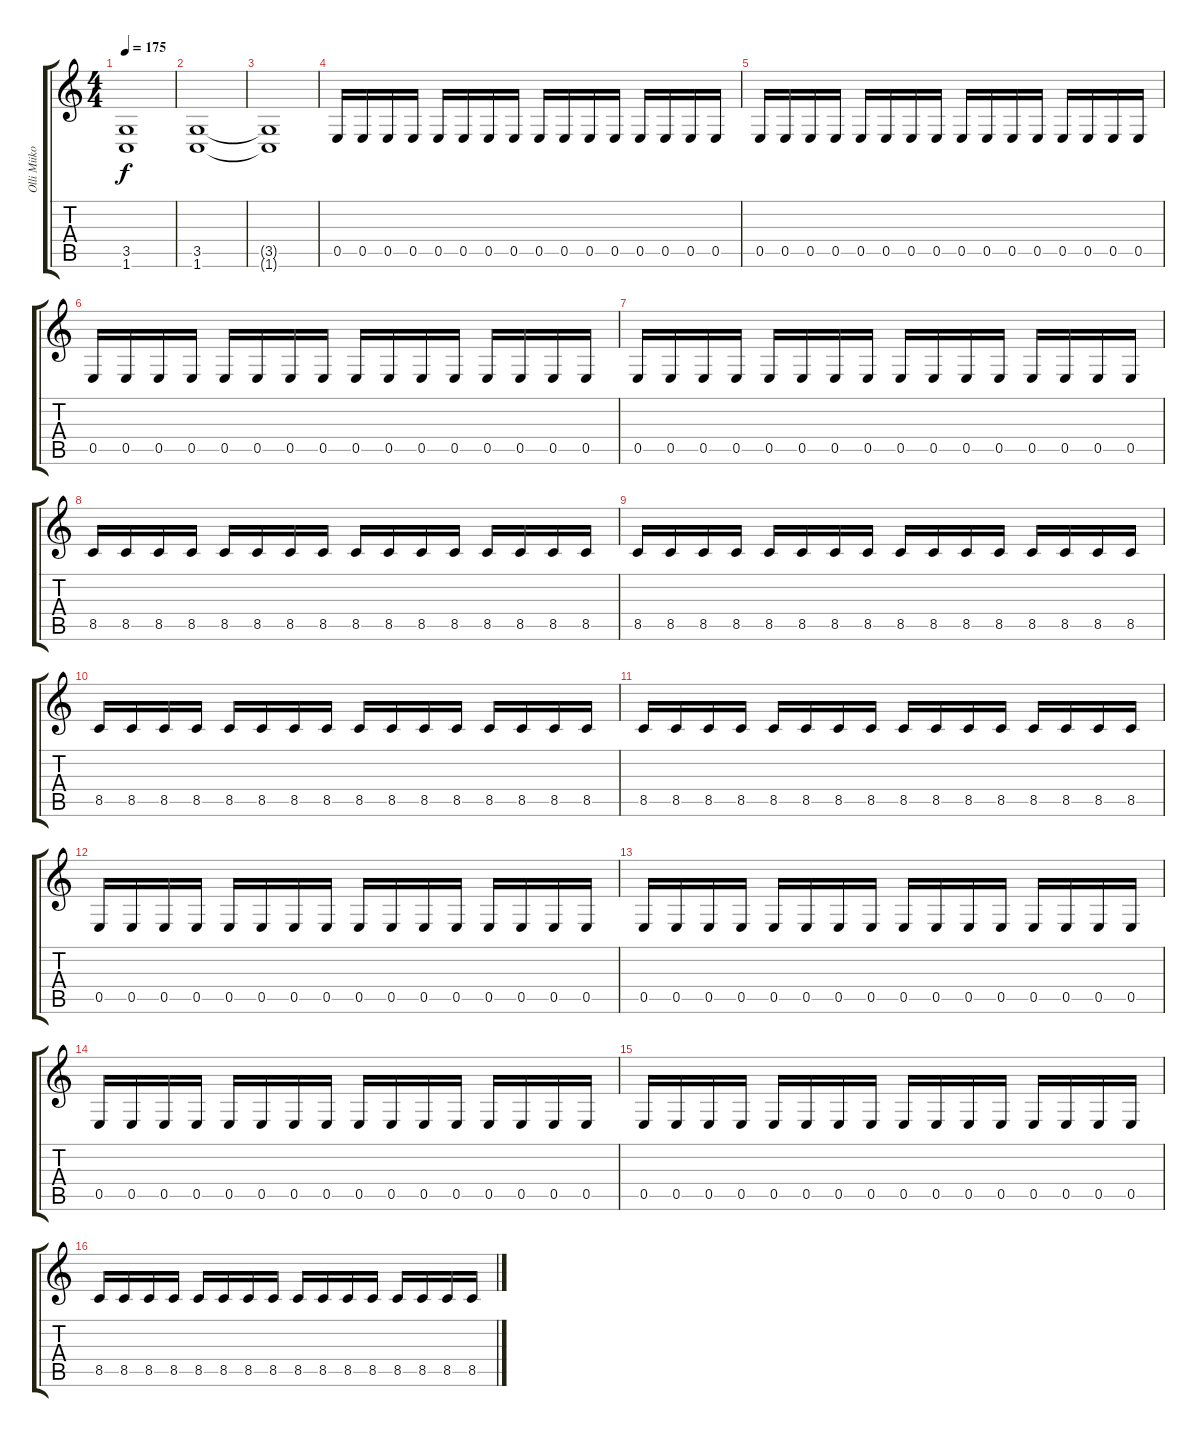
\track ("Olli Miikonen" "Olli Miiko") {instrument distortionguitar}
\staff {score tabs}
\tuning (B3 Gb3 D3 A2 E2 B1) {hide}
\ts (4 4)
\tempo 175
\clef g2
\ks c
(3.5{t} 1.6{t}).1{dy f} |
(3.5 1.6).1 |
(3.5{t} 1.6{t}).1 |
0.5.16 0.5.16 0.5.16 0.5.16 0.5.16 0.5.16 0.5.16 0.5.16 0.5.16 0.5.16 0.5.16 0.5.16 0.5.16 0.5.16 0.5.16 0.5.16 |
0.5.16 0.5.16 0.5.16 0.5.16 0.5.16 0.5.16 0.5.16 0.5.16 0.5.16 0.5.16 0.5.16 0.5.16 0.5.16 0.5.16 0.5.16 0.5.16 |
0.5.16 0.5.16 0.5.16 0.5.16 0.5.16 0.5.16 0.5.16 0.5.16 0.5.16 0.5.16 0.5.16 0.5.16 0.5.16 0.5.16 0.5.16 0.5.16 |
0.5.16 0.5.16 0.5.16 0.5.16 0.5.16 0.5.16 0.5.16 0.5.16 0.5.16 0.5.16 0.5.16 0.5.16 0.5.16 0.5.16 0.5.16 0.5.16 |
8.5.16 8.5.16 8.5.16 8.5.16 8.5.16 8.5.16 8.5.16 8.5.16 8.5.16 8.5.16 8.5.16 8.5.16 8.5.16 8.5.16 8.5.16 8.5.16 |
8.5.16 8.5.16 8.5.16 8.5.16 8.5.16 8.5.16 8.5.16 8.5.16 8.5.16 8.5.16 8.5.16 8.5.16 8.5.16 8.5.16 8.5.16 8.5.16 |
8.5.16 8.5.16 8.5.16 8.5.16 8.5.16 8.5.16 8.5.16 8.5.16 8.5.16 8.5.16 8.5.16 8.5.16 8.5.16 8.5.16 8.5.16 8.5.16 |
8.5.16 8.5.16 8.5.16 8.5.16 8.5.16 8.5.16 8.5.16 8.5.16 8.5.16 8.5.16 8.5.16 8.5.16 8.5.16 8.5.16 8.5.16 8.5.16 |
0.5.16 0.5.16 0.5.16 0.5.16 0.5.16 0.5.16 0.5.16 0.5.16 0.5.16 0.5.16 0.5.16 0.5.16 0.5.16 0.5.16 0.5.16 0.5.16 |
0.5.16 0.5.16 0.5.16 0.5.16 0.5.16 0.5.16 0.5.16 0.5.16 0.5.16 0.5.16 0.5.16 0.5.16 0.5.16 0.5.16 0.5.16 0.5.16 |
0.5.16 0.5.16 0.5.16 0.5.16 0.5.16 0.5.16 0.5.16 0.5.16 0.5.16 0.5.16 0.5.16 0.5.16 0.5.16 0.5.16 0.5.16 0.5.16 |
0.5.16 0.5.16 0.5.16 0.5.16 0.5.16 0.5.16 0.5.16 0.5.16 0.5.16 0.5.16 0.5.16 0.5.16 0.5.16 0.5.16 0.5.16 0.5.16 |
8.5.16 8.5.16 8.5.16 8.5.16 8.5.16 8.5.16 8.5.16 8.5.16 8.5.16 8.5.16 8.5.16 8.5.16 8.5.16 8.5.16 8.5.16 8.5.16
